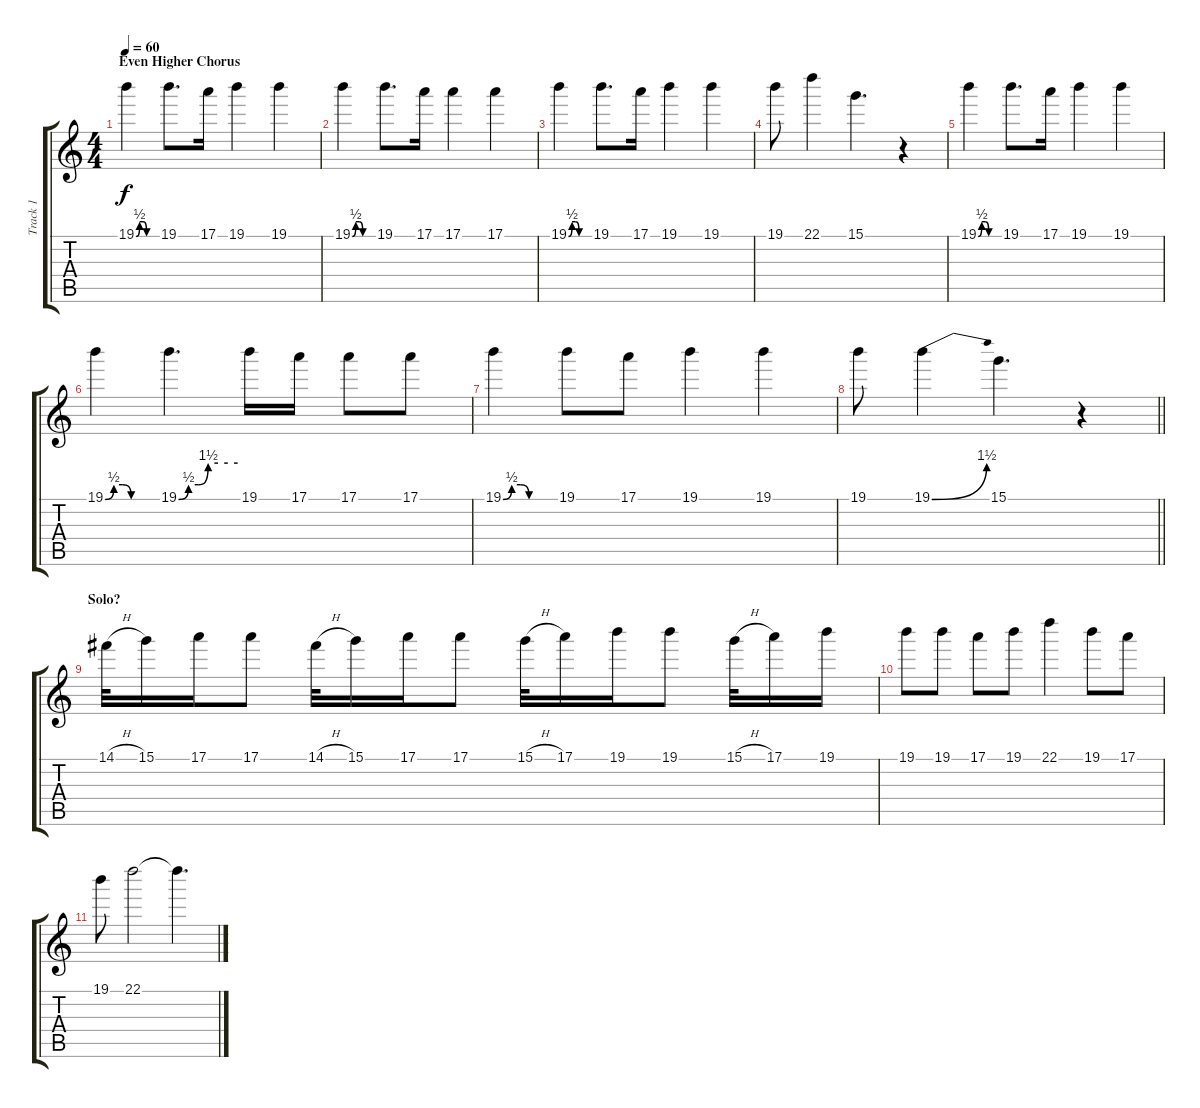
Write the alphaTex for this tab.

\track ("Track 1" "Track 1") {instrument overdrivenguitar}
\staff {score tabs}
\tuning (E4 B3 G3 D3 A2 E2) {hide}
\ts (4 4)
\section ("" "Even Higher Chorus")
\tempo 60
\clef g2
\ks c
19.1{be (custom 0 0 10 2 20 2 30 0 60 0)}.4{dy f} 19.1.8{d} 17.1.16 19.1.4 19.1.4 |
19.1{be (custom 0 0 10 2 20 2 30 0 60 0)}.4 19.1.8{d} 17.1.16 17.1.4 17.1.4 |
19.1{be (custom 0 0 10 2 20 2 30 0 60 0)}.4 19.1.8{d} 17.1.16 19.1.4 19.1.4 |
19.1.8 22.1.4 15.1.4{d} r.4 |
19.1{be (custom 0 0 10 2 20 2 30 0 60 0)}.4 19.1.8{d} 17.1.16 19.1.4 19.1.4 |
19.1{be (custom 0 0 10 2 20 2 30 0 60 0)}.4 19.1{be (custom 0 0 10 2 20 2 30 6 40 6 50 6 60 6)}.4{d} 19.1.16 17.1.16 17.1.8 17.1.8 |
19.1{be (custom 0 0 10 2 20 2 30 0 60 0)}.4 19.1.8 17.1.8 19.1.4 19.1.4 |
\barLineRight lightlight
19.1.8 19.1{be (bend 0 0 60 6)}.4 15.1.4{d} r.4 |
\section ("" "Solo?")
14.1{h}.32{volume 11} 15.1.16 17.1.16 17.1.8 14.1{h}.32 15.1.16 17.1.16 17.1.8 15.1{h}.32{volume 7} 17.1.16 19.1.16 19.1.8 15.1{h}.32 17.1.16 19.1.16 |
19.1.8 19.1.8{volume 4} 17.1.8 19.1.8 22.1.4 19.1.8 17.1.8 |
19.1.8 22.1.2{volume 4} 22.1{t}.4{d}
